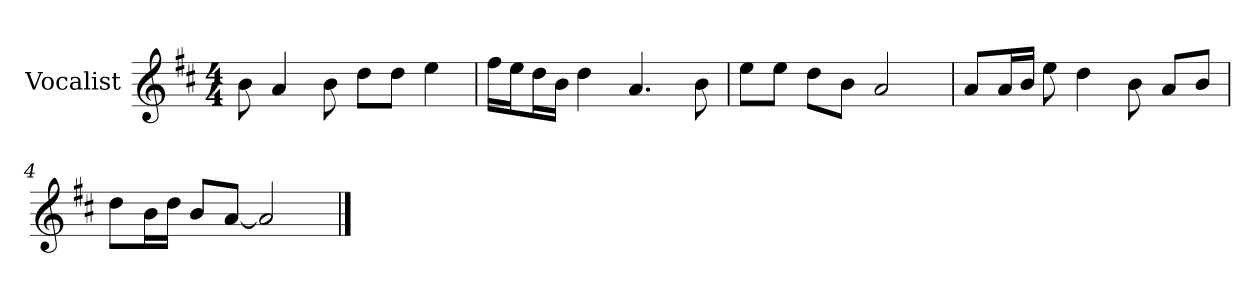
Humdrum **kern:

**kern
*part1
*staff1
*I"Vocalist
*k[f#c#]
*D:
*M4/4
=
8b
4a
8b
8ddL
8ddJ
4ee
=1
16ff#LL
16eeJ
16ddL
16bJJ
4dd
4.a
8b
=2
8eeL
8eeJ
8ddL
8bJ
2a
=3
8aL
16aL
16bJJ
8ee
4dd
8b
8aL
8bJ
=4
8ddL
16bL
16ddJJ
8bL
[8aJ
2a]
==
*-
